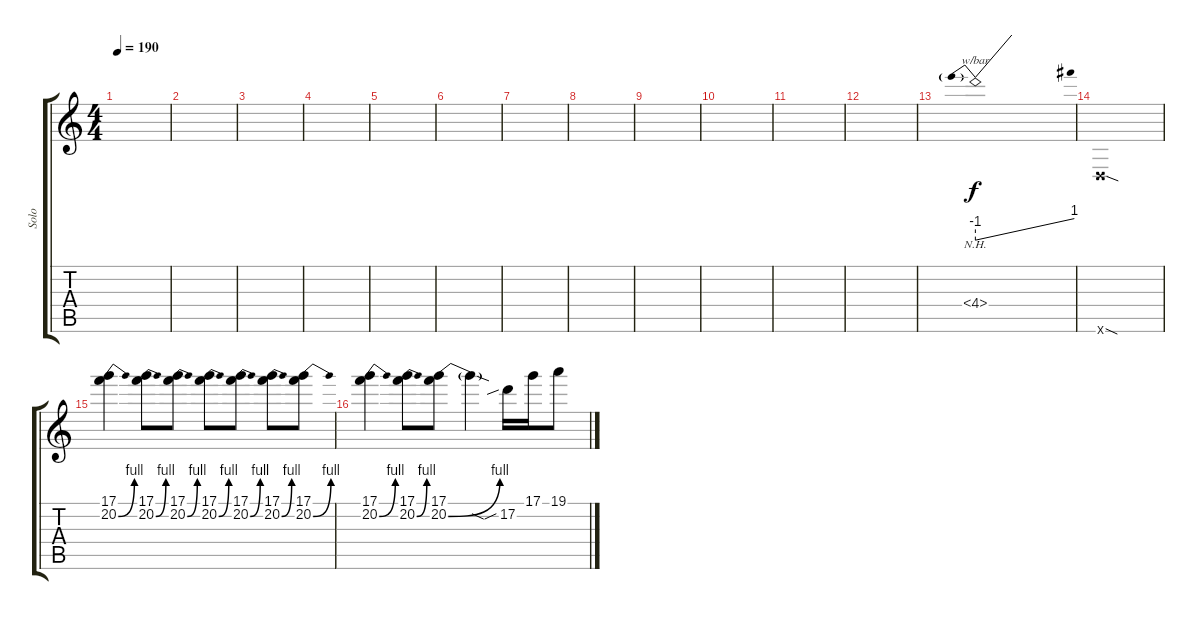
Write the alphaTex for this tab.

\track ("Solo" "Solo") {instrument distortionguitar}
\staff {score tabs}
\tuning (D4 A3 F3 C3 G2 D2) {hide}
\ts (4 4)
\tempo 190
\clef g2
\ks c
|
|
|
|
|
|
|
|
|
|
|
|
4.4{nh}.1{tbe (predivedive default 0 -4 60 4)} |
0.6{sod x}.1 |
(17.1 20.2{be (bend 0 0 60 4)}).4 (17.1 20.2{be (bend 0 0 60 4)}).8 (17.1 20.2{be (bend 0 0 60 4)}).8 (17.1 20.2{be (bend 0 0 60 4)}).8 (17.1 20.2{be (bend 0 0 60 4)}).8 (17.1 20.2{be (bend 0 0 60 4)}).8 (17.1 20.2{be (bend 0 0 60 4)}).8 |
(17.1 20.2{be (bend 0 0 60 4)}).4 (17.1 20.2{be (bend 0 0 60 4)}).8 (17.1 20.2{be (bend 0 0 60 4)}).8 20.2{sod t}.4 17.2{sib}.16 17.1.16 19.1.8
